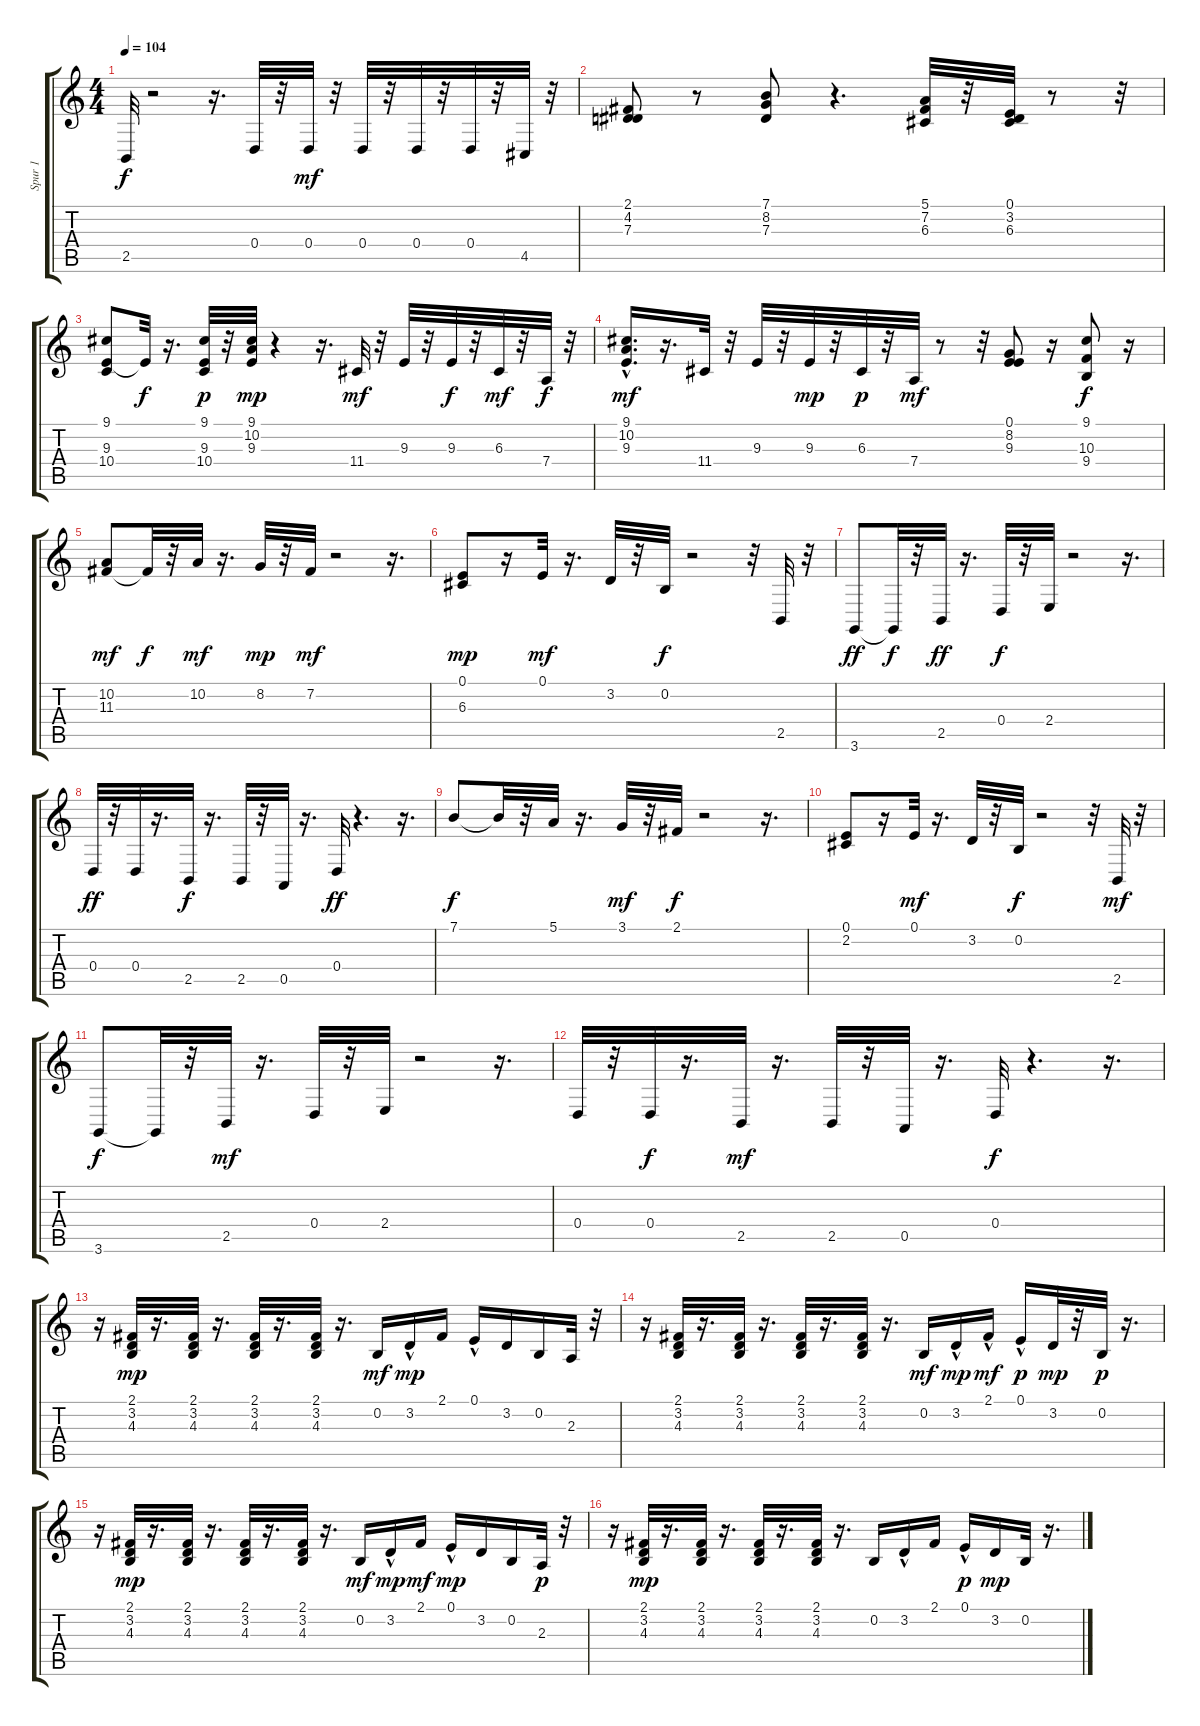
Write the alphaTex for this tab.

\track ("Spur 1" "Spur 1") {instrument clavinet}
\staff {score tabs}
\tuning (E4 B3 G3 D3 A2 E2) {hide}
\ts (4 4)
\tempo 104
\clef g2
\ks c
2.5.32{dy f} r.2 r.16{d} 0.4.32 r.32 0.4.32{dy mf} r.32 0.4.32 r.32 0.4.32 r.32 0.4.32 r.32 4.5.32 r.32 |
(2.1 4.2 7.3).8 r.8 (7.1 8.2 7.3).8 r.4{d} (5.1 7.2 6.3).32 r.32 (0.1 3.2 6.3).32 r.8 r.32 |
(9.1 9.3 10.4).8 9.3{t}.32{dy f} r.16{d} (9.1 9.3 10.4).32{dy p} r.32 (9.1 10.2 9.3).32{dy mp} r.4 r.16{d} 11.4.32{dy mf} r.32 9.3.32 r.32 9.3.32{dy f} r.32 6.3.32{dy mf} r.32 7.4.32{dy f} r.32 |
(9.1{hac} 10.2{hac} 9.3{hac}).16{d dy mf} r.16{d} 11.4.32 r.32 9.3.32 r.32 9.3.32{dy mp} r.32 6.3.32{dy p} r.32 7.4.32{dy mf} r.8 r.32 (0.1 8.2 9.3).8 r.16 (9.1 10.3 9.4).8{dy f} r.16 |
(10.2 11.3).8{dy mf} 11.3{t}.32{dy f} r.32 10.2.32{dy mf} r.16{d} 8.2.32{dy mp} r.32 7.2.32{dy mf} r.2 r.16{d} |
(0.1 6.3).8{dy mp} r.16 0.1.32{dy mf} r.16{d} 3.2.32 r.32 0.2.32{dy f} r.2 r.32 2.5.32 r.32 |
3.6.8{dy ff} 3.6{t}.32{dy f} r.32 2.5.32{dy ff} r.16{d} 0.4.32{dy f} r.32 2.4.32 r.2 r.16{d} |
0.4.32{dy ff} r.32 0.4.32 r.16{d} 2.5.32{dy f} r.16{d} 2.5.32 r.32 0.5.32 r.16{d} 0.4.32{dy ff} r.4{d} r.16{d} |
7.1.8{dy f} 7.1{t}.32 r.32 5.1.32 r.16{d} 3.1.32{dy mf} r.32 2.1.32{dy f} r.2 r.16{d} |
(0.1 2.2).8 r.16 0.1.32{dy mf} r.16{d} 3.2.32 r.32 0.2.32{dy f} r.2 r.32 2.5.32{dy mf} r.32 |
3.6.8{dy f} 3.6{t}.32 r.32 2.5.32{dy mf} r.16{d} 0.4.32 r.32 2.4.32 r.2 r.16{d} |
0.4.32 r.32 0.4.32{dy f} r.16{d} 2.5.32{dy mf} r.16{d} 2.5.32 r.32 0.5.32 r.16{d} 0.4.32{dy f} r.4{d} r.16{d} |
r.16 (2.1 3.2 4.3).32{dy mp} r.16{d} (2.1 3.2 4.3).32 r.16{d} (2.1 3.2 4.3).32 r.16{d} (2.1 3.2 4.3).32 r.16{d} 0.2.16{dy mf} 3.2{hac}.16{dy mp} 2.1.16 0.1{hac}.16 3.2.16 0.2.16 2.3.32 r.32 |
r.16 (2.1 3.2 4.3).32 r.16{d} (2.1 3.2 4.3).32 r.16{d} (2.1 3.2 4.3).32 r.16{d} (2.1 3.2 4.3).32 r.16{d} 0.2.16{dy mf} 3.2{hac}.16{dy mp} 2.1{hac}.16{dy mf} 0.1{hac}.16{dy p} 3.2.32{dy mp} r.32 0.2.32{dy p} r.16{d} |
r.16 (2.1 3.2 4.3).32{dy mp} r.16{d} (2.1 3.2 4.3).32 r.16{d} (2.1 3.2 4.3).32 r.16{d} (2.1 3.2 4.3).32 r.16{d} 0.2.16{dy mf} 3.2{hac}.16{dy mp} 2.1.16{dy mf} 0.1{hac}.16{dy mp} 3.2.16 0.2.16 2.3.32{dy p} r.32 |
r.16 (2.1 3.2 4.3).32{dy mp} r.16{d} (2.1 3.2 4.3).32 r.16{d} (2.1 3.2 4.3).32 r.16{d} (2.1 3.2 4.3).32 r.16{d} 0.2.16 3.2{hac}.16 2.1.16 0.1{hac}.16{dy p} 3.2.16{dy mp} 0.2.32 r.16{d}
